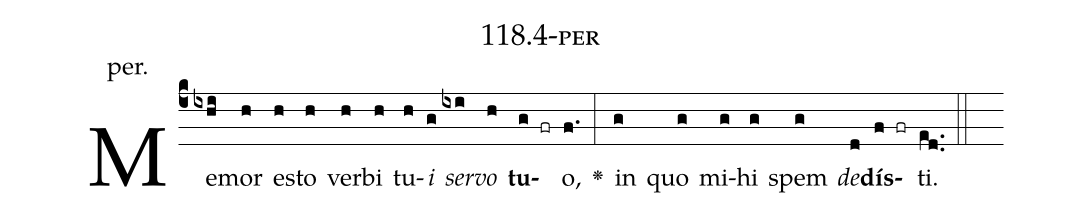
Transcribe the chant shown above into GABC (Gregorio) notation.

name: 118.4-per;
annotation: per.;
%%
(c4)Me(ixhi)mor(h) es(h)to(h) ver(h)bi(h) tu(h)<i>i</i>(g) <i>ser</i>(ixi)<i>vo</i>(h) <b>tu</b>(g fr)o,(f.) <v>\greheightstar</v>(:) in(g) quo(g) mi(g)hi(g) spem(g) <i>de</i>(d)<b>dís</b>(f fr)ti.(ed..) (::)


%E(g) u(g) o(g) u(d) a(f) e.(ed..) (::)
